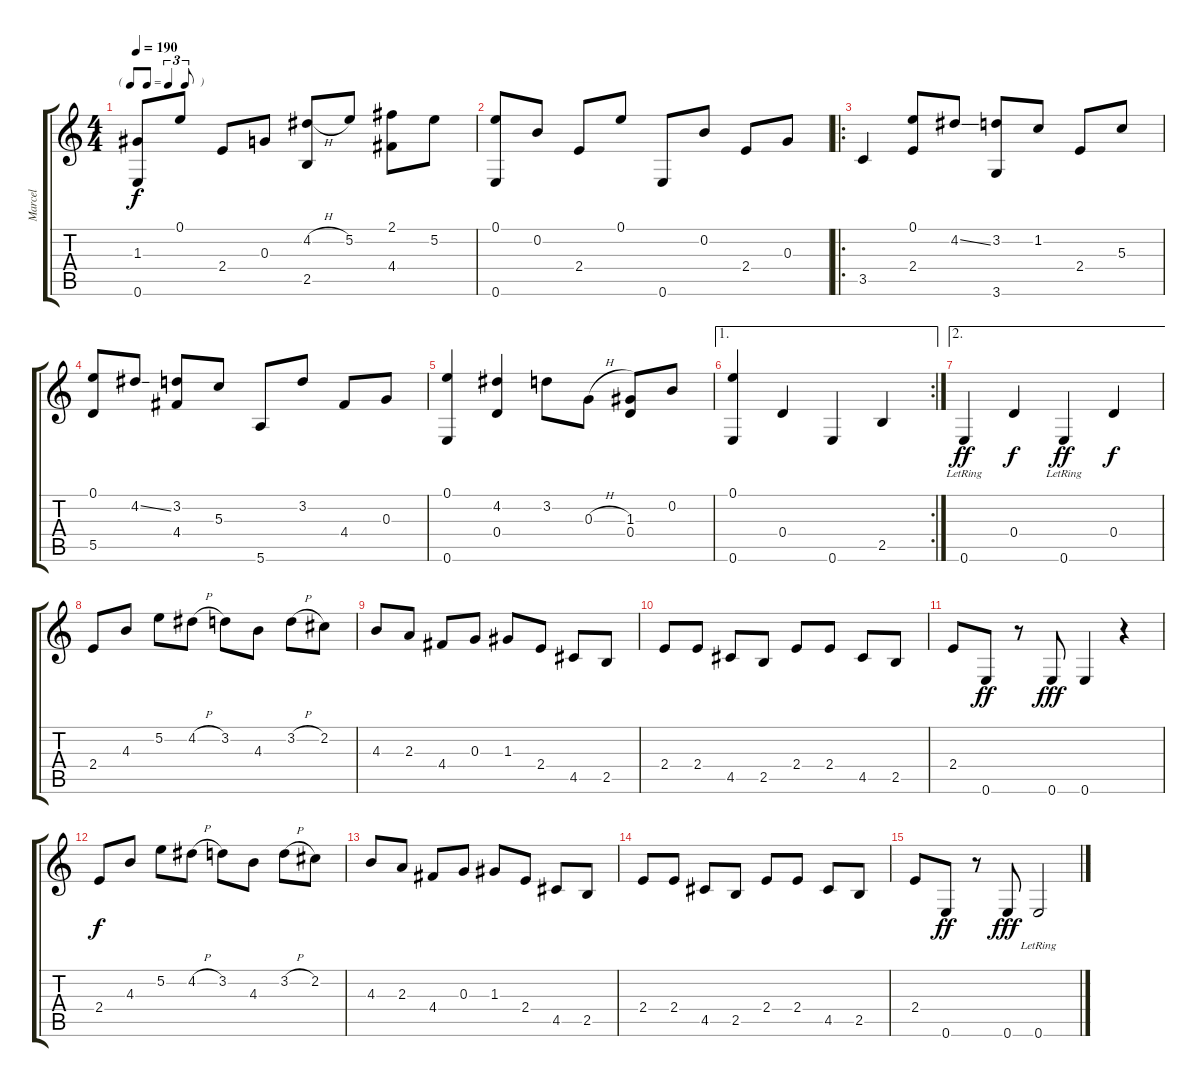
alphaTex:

\track ("Marcel" "Marcel") {instrument acousticguitarsteel}
\staff {score tabs}
\tuning (E4 B3 G3 D3 A2 E2) {hide}
\ts (4 4)
\tf triplet8th
\tempo 190
\clef g2
\ks c
(1.3 0.6).8{dy f} 0.1.8 2.4.8 0.3.8 (4.2{h} 2.5).8 5.2.8 (2.1 4.4).8 5.2.8 |
(0.1 0.6).8 0.2.8 2.4.8 0.1.8 0.6.8 0.2.8 2.4.8 0.3.8 |
\ro
3.5.4 (0.1 2.4).8 4.2{ss}.8 (3.2 3.6).8 1.2.8 2.4.8 5.3.8 |
(0.1 5.5).8 4.2{ss}.8 (3.2 4.4).8 5.3.8 5.6.8 3.2.8 4.4.8 0.3.8 |
(0.1 0.6).4 (4.2 0.4).4 3.2.8 0.3{h}.8 (1.3 0.4).8 0.2.8 |
\ae 1
\rc 2
(0.1 0.6).4 0.4.4 0.6.4 2.5.4 |
\ae 2
0.6{lr}.4{dy ff} 0.4.4{dy f} 0.6{lr}.4{dy ff} 0.4.4{dy f} |
2.4.8 4.3.8 5.2.8 4.2{h}.8 3.2.8 4.3.8 3.2{h}.8 2.2.8 |
4.3.8 2.3.8 4.4.8 0.3.8 1.3.8 2.4.8 4.5.8 2.5.8 |
2.4.8 2.4.8 4.5.8 2.5.8 2.4.8 2.4.8 4.5.8 2.5.8 |
2.4.8 0.6.8{dy ff} r.8 0.6.8{dy fff} 0.6.4 r.4 |
2.4.8{dy f} 4.3.8 5.2.8 4.2{h}.8 3.2.8 4.3.8 3.2{h}.8 2.2.8 |
4.3.8 2.3.8 4.4.8 0.3.8 1.3.8 2.4.8 4.5.8 2.5.8 |
2.4.8 2.4.8 4.5.8 2.5.8 2.4.8 2.4.8 4.5.8 2.5.8 |
2.4.8 0.6.8{dy ff} r.8 0.6.8{dy fff} 0.6{lr}.2
